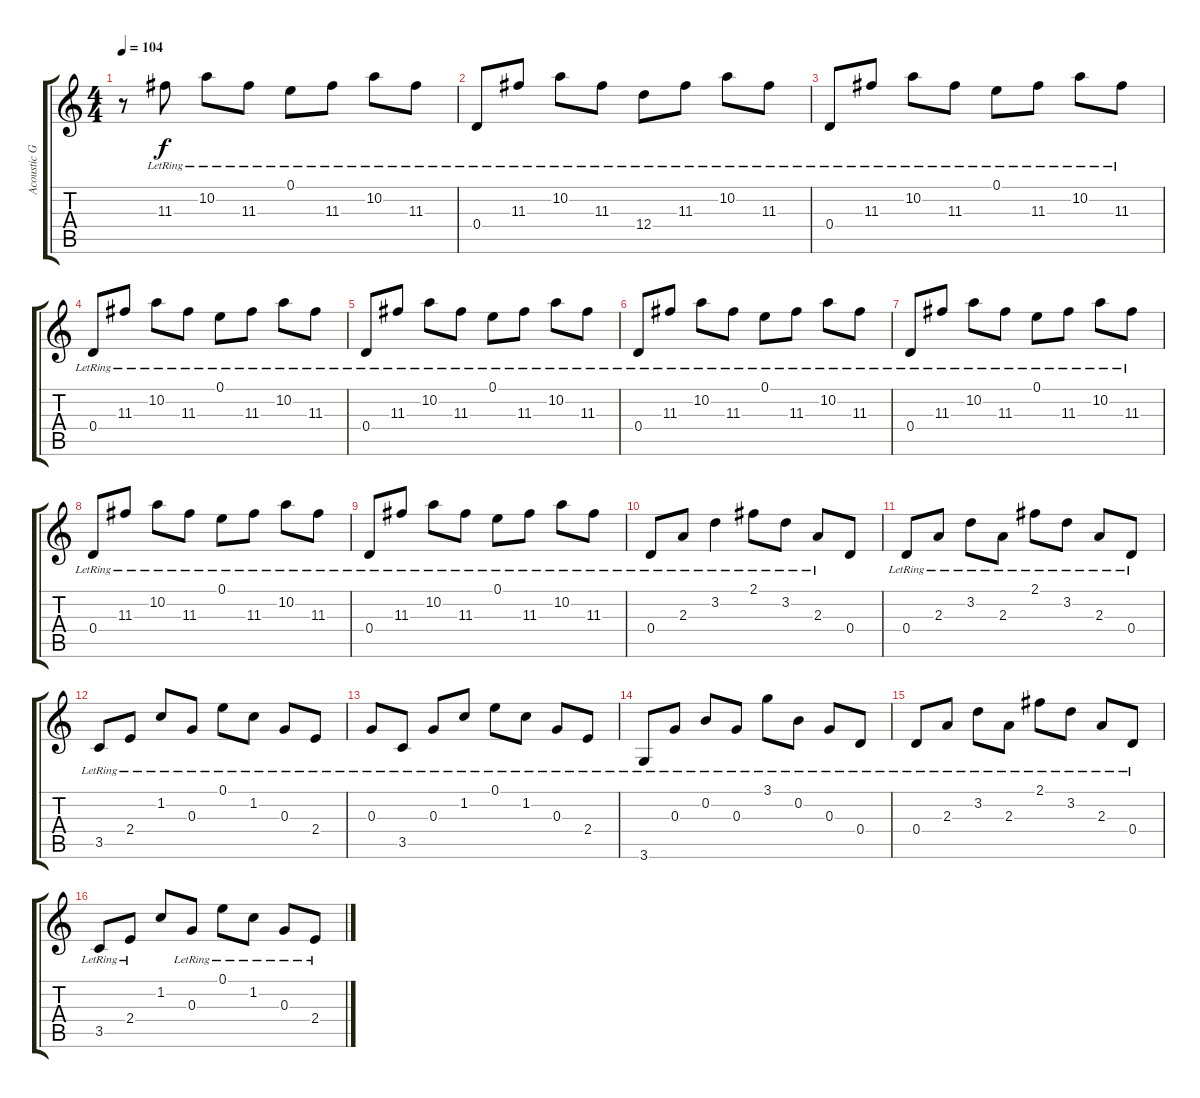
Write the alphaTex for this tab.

\track ("Acoustic Guitar" "Acoustic G") {instrument acousticguitarsteel}
\staff {score tabs}
\tuning (E4 B3 G3 D3 A2 E2) {hide}
\ts (4 4)
\tempo 104
\clef g2
\ks c
r.8{dy f volume 8 instrument acousticguitarsteel} 11.3{lr}.8 10.2{lr}.8 11.3{lr}.8 0.1{lr}.8 11.3{lr}.8 10.2{lr}.8 11.3{lr}.8 |
0.4{lr}.8{volume 9} 11.3{lr}.8 10.2{lr}.8 11.3{lr}.8 12.4{lr}.8 11.3{lr}.8 10.2{lr}.8 11.3{lr}.8 |
0.4{lr}.8 11.3{lr}.8 10.2{lr}.8 11.3{lr}.8 0.1{lr}.8 11.3{lr}.8 10.2{lr}.8 11.3{lr}.8 |
0.4{lr}.8{volume 10} 11.3{lr}.8 10.2{lr}.8 11.3{lr}.8 0.1{lr}.8 11.3{lr}.8 10.2{lr}.8 11.3{lr}.8 |
0.4{lr}.8 11.3{lr}.8 10.2{lr}.8 11.3{lr}.8 0.1{lr}.8 11.3{lr}.8 10.2{lr}.8 11.3{lr}.8 |
0.4{lr}.8 11.3{lr}.8 10.2{lr}.8 11.3{lr}.8 0.1{lr}.8 11.3{lr}.8 10.2{lr}.8 11.3{lr}.8 |
0.4{lr}.8 11.3{lr}.8 10.2{lr}.8 11.3{lr}.8 0.1{lr}.8 11.3{lr}.8 10.2{lr}.8 11.3{lr}.8 |
0.4{lr}.8 11.3{lr}.8 10.2{lr}.8 11.3{lr}.8 0.1{lr}.8 11.3{lr}.8 10.2{lr}.8 11.3{lr}.8 |
0.4{lr}.8 11.3{lr}.8 10.2{lr}.8 11.3{lr}.8 0.1{lr}.8 11.3{lr}.8 10.2{lr}.8 11.3{lr}.8 |
0.4{lr}.8 2.3{lr}.8 3.2{lr}.4 2.1{lr}.8 3.2{lr}.8 2.3{lr}.8 0.4.8 |
0.4{lr}.8{volume 10} 2.3{lr}.8 3.2{lr}.8 2.3{lr}.8 2.1{lr}.8 3.2{lr}.8 2.3{lr}.8 0.4{lr}.8 |
3.5{lr}.8 2.4{lr}.8 1.2{lr}.8 0.3{lr}.8 0.1{lr}.8 1.2{lr}.8 0.3{lr}.8 2.4{lr}.8 |
0.3{lr}.8 3.5{lr}.8 0.3{lr}.8 1.2{lr}.8 0.1{lr}.8 1.2{lr}.8 0.3{lr}.8 2.4{lr}.8 |
3.6{lr}.8 0.3{lr}.8 0.2{lr}.8 0.3{lr}.8 3.1{lr}.8 0.2{lr}.8 0.3{lr}.8 0.4{lr}.8 |
0.4{lr}.8 2.3{lr}.8 3.2{lr}.8 2.3{lr}.8 2.1{lr}.8 3.2{lr}.8 2.3{lr}.8 0.4{lr}.8 |
3.5{lr}.8 2.4{lr}.8 1.2.8 0.3{lr}.8 0.1{lr}.8 1.2{lr}.8 0.3{lr}.8 2.4{lr}.8
